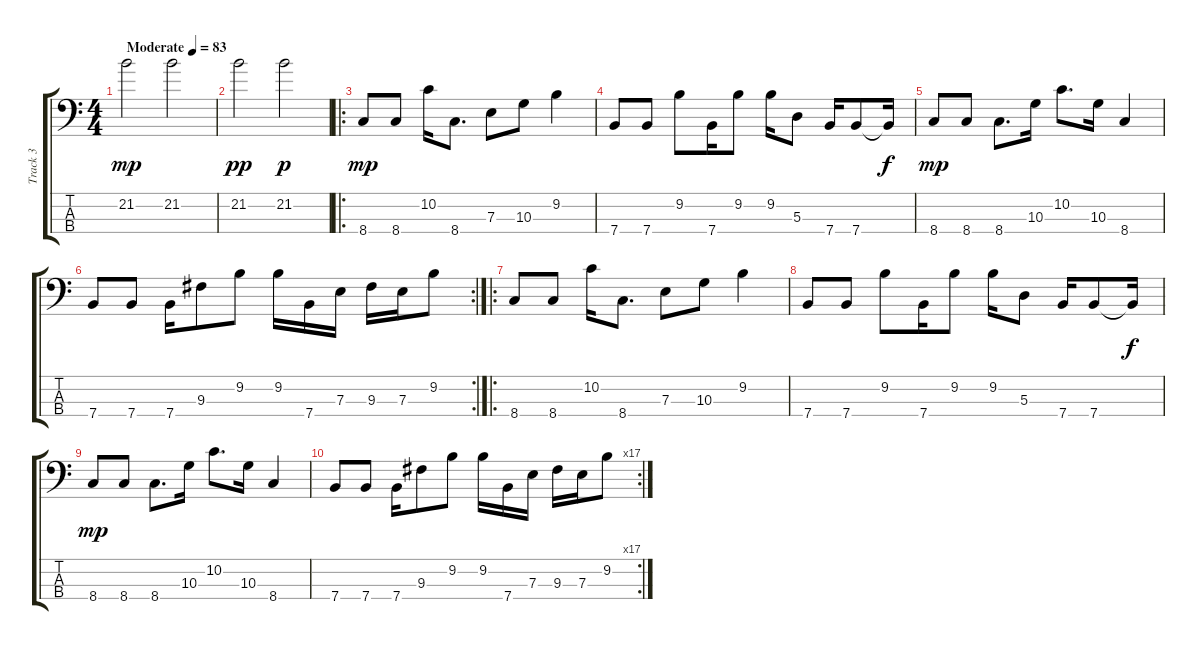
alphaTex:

\track ("Track 3" "Track 3") {instrument electricbassfinger}
\staff {score tabs}
\tuning (G2 D2 A1 E1) {hide}
\ts (4 4)
\tempo (83 "Moderate")
\clef f4
\ks c
21.2.2{dy mp instrument electricbassfinger} 21.2.2 |
21.2.2{dy pp} 21.2.2{dy p} |
\ro
8.4.8{dy mp} 8.4.8 10.2.16 8.4.8{d} 7.3.8 10.3.8 9.2.4 |
7.4.8 7.4.8 9.2.8 7.4.16 9.2.8 9.2.16 5.3.8 7.4.16 7.4.8 7.4{t}.16{dy f} |
8.4.8{dy mp} 8.4.8 8.4.8{d} 10.3.16 10.2.8{d} 10.3.16 8.4.4 |
\rc 2
7.4.8 7.4.8 7.4.16 9.3.8 9.2.8 9.2.16 7.4.16 7.3.16 9.3.16 7.3.16 9.2.8 |
\ro
8.4.8 8.4.8 10.2.16 8.4.8{d} 7.3.8 10.3.8 9.2.4 |
7.4.8 7.4.8 9.2.8 7.4.16 9.2.8 9.2.16 5.3.8 7.4.16 7.4.8 7.4{t}.16{dy f} |
8.4.8{dy mp} 8.4.8 8.4.8{d} 10.3.16 10.2.8{d} 10.3.16 8.4.4 |
\rc 17
7.4.8 7.4.8 7.4.16 9.3.8 9.2.8 9.2.16 7.4.16 7.3.16 9.3.16 7.3.16 9.2.8
